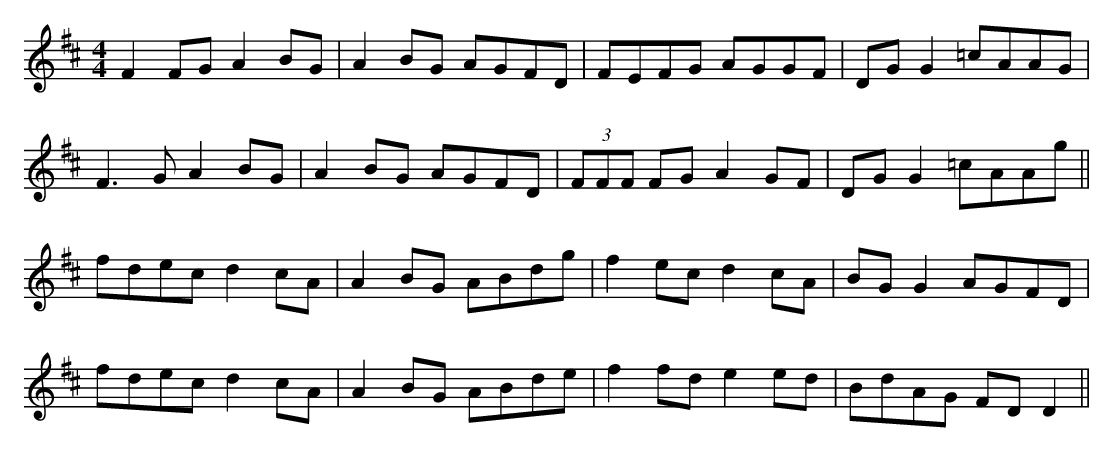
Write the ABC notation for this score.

X:1
M:4/4
K:D
F2FG A2BG|A2 BG AGFD|FEFG AGGF|DGG2 =cAAG|
F3G A2BG|A2 BG AGFD|(3FFF FG A2GF|DGG2 =cAAg||
fdec d2cA|A2 BG ABdg|f2ec d2cA|BG G2 AGFD|
fdec d2cA|A2 BG ABde|f2fd e2ed|BdAG FD D2||
